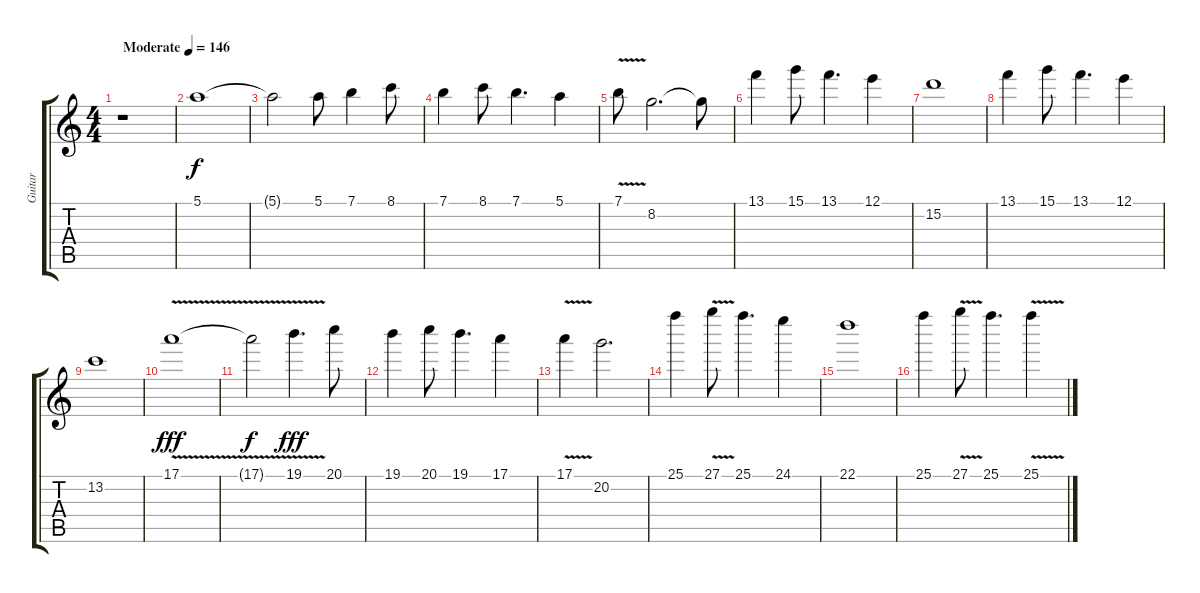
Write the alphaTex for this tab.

\track ("Guitar" "Guitar") {instrument overdrivenguitar}
\staff {score tabs}
\tuning (E4 B3 G3 D3 A2 E2) {hide}
\ts (4 4)
\tempo (146 "Moderate")
\clef g2
\ks c
r.1{dy f instrument overdrivenguitar} |
5.1.1 |
5.1{t}.2 5.1.8 7.1.4 8.1.8 |
7.1.4 8.1.8 7.1.4{d} 5.1.4 |
7.1{v}.8 8.2.2{d} 8.2{t}.8 |
13.1.4 15.1.8 13.1.4{d} 12.1.4 |
15.2.1 |
13.1.4 15.1.8 13.1.4{d} 12.1.4 |
13.2.1 |
17.1{v}.1{dy fff} |
17.1{t}.2{dy f} 19.1{v}.4{d dy fff} 20.1.8 |
19.1.4 20.1.8 19.1.4{d} 17.1.4 |
17.1{v}.4 20.2.2{d} |
25.1.4 27.1{v}.8 25.1.4{d} 24.1.4 |
22.1.1 |
25.1.4 27.1{v}.8 25.1.4{d} 25.1{v}.4
